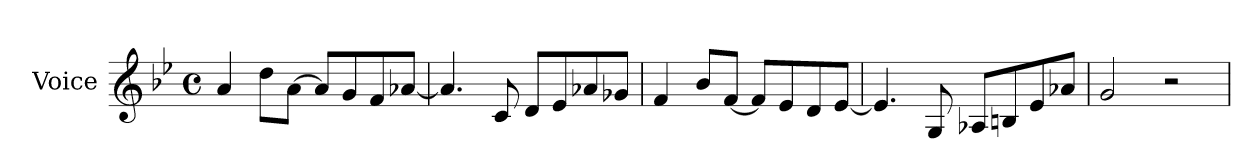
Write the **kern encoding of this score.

**kern
*part1
*staff1
*I"Voice
*I'Voice
*clefG2
*k[b-e-]
*M4/4
*met(c)
=1
4a/
8dd\L
[<8a\J
8a/L]
8g/
8f/
[<8a-X/J
=2
4.a-/]
8c/
8d/L
8e-/
8a-X/
8g-X/J
=3
4f/
8b-/L
[<8f/J
8f/L]
8e-/
8d/
[<8e-/J
=4
4.e-/]
8G/
8A-X/L
8Bn/
8e-/
8a-X/J
=5
2g/
2rcc
=
*-
